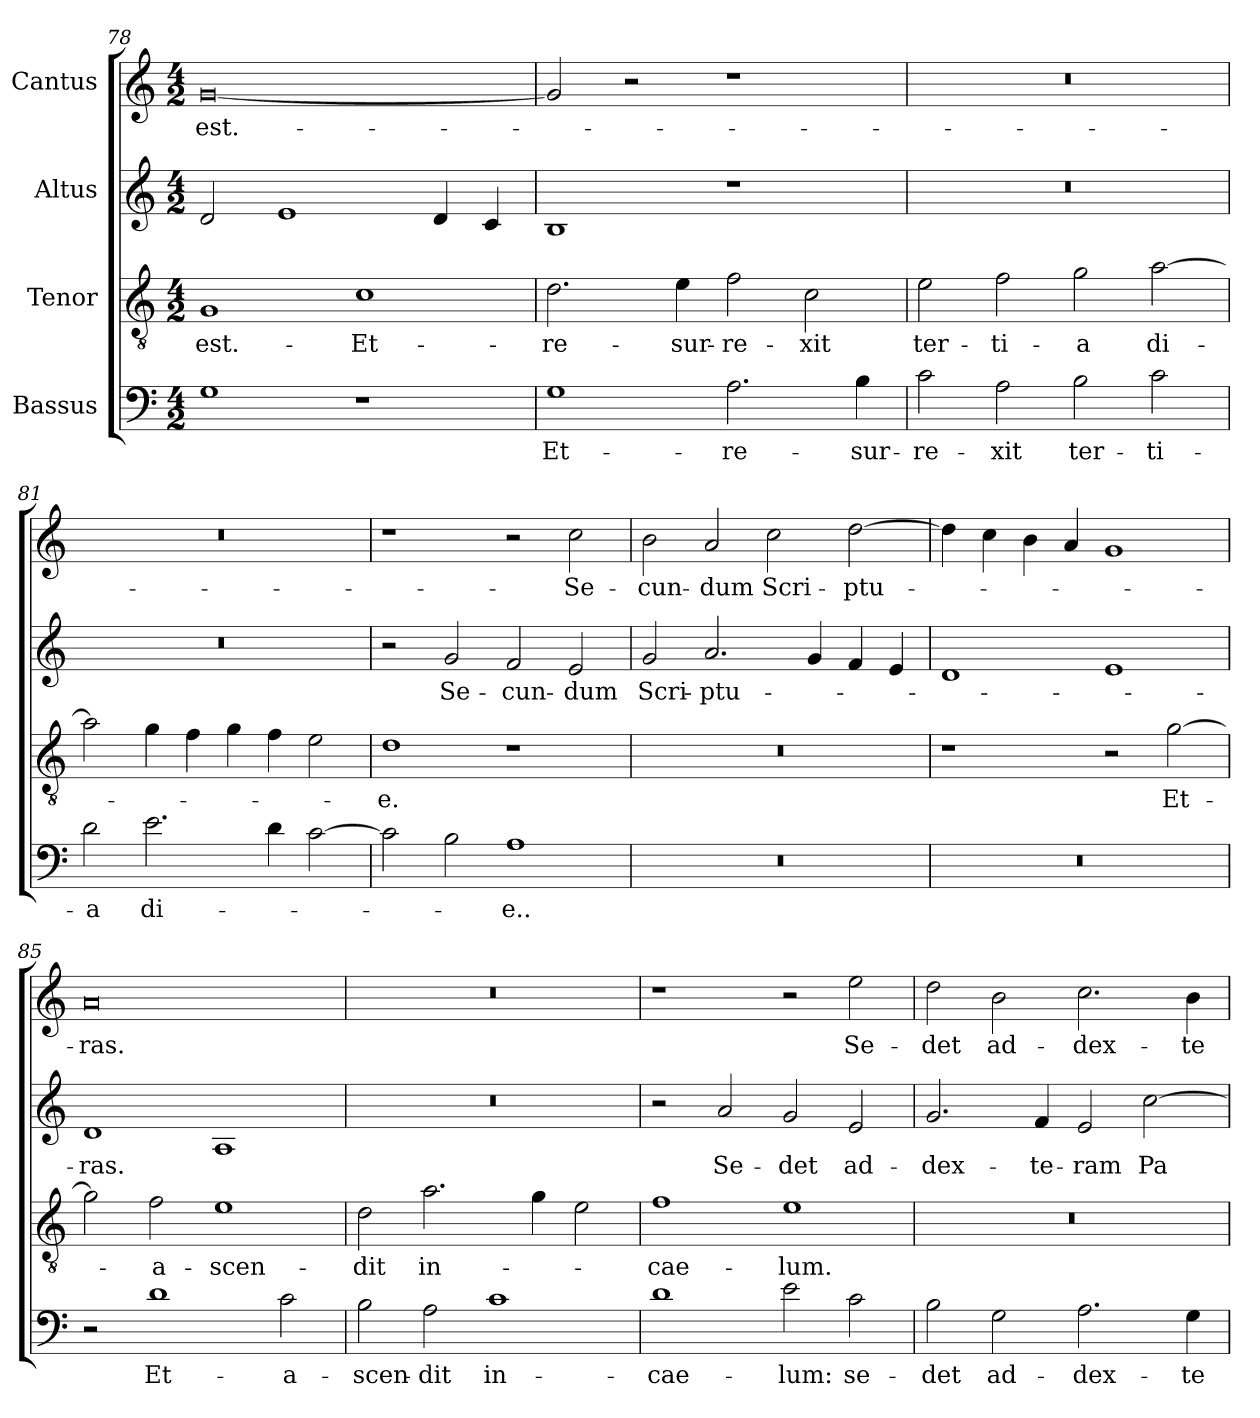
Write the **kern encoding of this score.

**kern	**text	**kern	**text	**kern	**text	**kern	**text
*part4	*part4	*part3	*part3	*part2	*part2	*part1	*part1
*staff4	*staff4	*staff3	*staff3	*staff2	*staff2	*staff1	*staff1
*I"Bassus	*	*I"Tenor	*	*I"Altus	*	*I"Cantus	*
*clefF4	*	*clefGv2	*	*clefG2	*	*clefG2	*
*k[]	*	*k[]	*	*k[]	*	*k[]	*
*M4/2	*	*M4/2	*	*M4/2	*	*M4/2	*
=78	=78	=78	=78	=78	=78	=78	=78
1G\	.	1G/	est.-	2d/	.	[0g/	est.-
.	.	.	.	1e/	.	.	.
1r	.	1c\	Et-	.	.	.	.
.	.	.	.	4d/	.	.	.
.	.	.	.	4c/	.	.	.
=79	=79	=79	=79	=79	=79	=79	=79
1G\	Et-	2.d\	re-	1B/	.	2g/]	.
.	.	.	.	.	.	2r	.
.	.	4e\	-sur-	.	.	.	.
2.A\	re-	2f\	-re-	1r	.	1r	.
.	.	2c\	-xit	.	.	.	.
4B\	-sur-	.	.	.	.	.	.
=80	=80	=80	=80	=80	=80	=80	=80
2c\	-re-	2e\	ter-	0r	.	0r	.
2A\	-xit	2f\	-ti-	.	.	.	.
2B\	ter-	2g\	-a	.	.	.	.
2c\	-ti-	[2a\	di-	.	.	.	.
=81	=81	=81	=81	=81	=81	=81	=81
2d\	-a	2a\]	.	0r	.	0r	.
2.e\	di-	4g\	.	.	.	.	.
.	.	4f\	.	.	.	.	.
.	.	4g\	.	.	.	.	.
4d\	.	4f\	.	.	.	.	.
[2c\	.	2e\	.	.	.	.	.
=82	=82	=82	=82	=82	=82	=82	=82
2c\]	.	1d\	-e.	2r	.	1r	.
2B\	.	.	.	2g/	Se-	.	.
1A\	-e..	1r	.	2f/	-cun-	2r	.
.	.	.	.	2e/	-dum	2cc\	Se-
=83	=83	=83	=83	=83	=83	=83	=83
0r	.	0r	.	2g/	Scri-	2b\	-cun-
.	.	.	.	2.a/	-ptu-	2a/	-dum
.	.	.	.	.	.	2cc\	Scri-
.	.	.	.	4g/	.	.	.
.	.	.	.	4f/	.	[2dd\	-ptu-
.	.	.	.	4e/	.	.	.
=84	=84	=84	=84	=84	=84	=84	=84
0r	.	1r	.	1d/	.	4dd\]	.
.	.	.	.	.	.	4cc\	.
.	.	.	.	.	.	4b\	.
.	.	.	.	.	.	4a/	.
.	.	2r	.	1e/	.	1g/	.
.	.	[2g\	Et-	.	.	.	.
=85	=85	=85	=85	=85	=85	=85	=85
2r	.	2g\]	.	1d/	-ras.	0a/	-ras.
1d\	Et-	2f\	a-	.	.	.	.
.	.	1e\	-scen-	1A/	.	.	.
2c\	a-	.	.	.	.	.	.
=86	=86	=86	=86	=86	=86	=86	=86
2B\	-scen-	2d\	-dit	0r	.	0r	.
2A\	-dit	2.a\	in-	.	.	.	.
1c\	in-	.	.	.	.	.	.
.	.	4g\	.	.	.	.	.
.	.	2e\	.	.	.	.	.
=87	=87	=87	=87	=87	=87	=87	=87
1d\	cae-	1f\	cae-	2r	.	1r	.
.	.	.	.	2a/	Se-	.	.
2e\	-lum:	1e\	-lum.	2g/	-det	2r	.
2c\	se-	.	.	2e/	ad-	2ee\	Se-
=88	=88	=88	=88	=88	=88	=88	=88
2B\	-det	0r	.	2.g/	dex-	2dd\	-det
2G\	ad-	.	.	.	.	2b\	ad-
.	.	.	.	4f/	-te-	.	.
2.A\	dex-	.	.	2e/	-ram	2.cc\	dex-
.	.	.	.	[2cc\	Pa-	.	.
4G\	-te-	.	.	.	.	4b\	-te-
=	=	=	=	=	=	=	=
*-	*-	*-	*-	*-	*-	*-	*-
